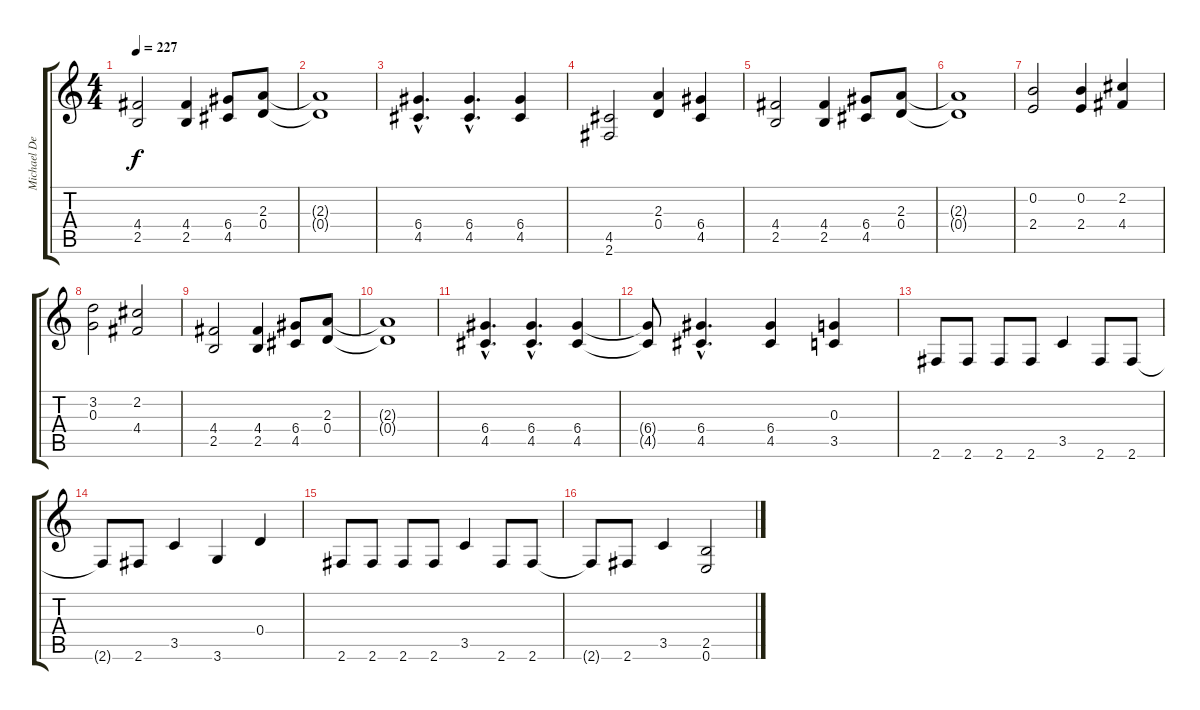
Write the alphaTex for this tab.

\track ("Michael Denner" "Michael De") {instrument distortionguitar}
\staff {score tabs}
\tuning (E4 B3 G3 D3 A2 E2) {hide}
\ts (4 4)
\tempo 227
\clef g2
\ks c
(4.4 2.5).2{dy f} (4.4 2.5).4 (6.4 4.5).8 (2.3 0.4).8 |
(2.3{t} 0.4{t}).1 |
(6.4{hac} 4.5{hac}).4{d} (6.4{hac} 4.5{hac}).4{d} (6.4 4.5).4 |
(4.5 2.6).2 (2.3 0.4).4 (6.4 4.5).4 |
(4.4 2.5).2 (4.4 2.5).4 (6.4 4.5).8 (2.3 0.4).8 |
(2.3{t} 0.4{t}).1 |
(0.2 2.4).2 (0.2 2.4).4 (2.2 4.4).4 |
(3.2 0.3).2 (2.2 4.4).2 |
(4.4 2.5).2 (4.4 2.5).4 (6.4 4.5).8 (2.3 0.4).8 |
(2.3{t} 0.4{t}).1 |
(6.4{hac} 4.5{hac}).4{d} (6.4{hac} 4.5{hac}).4{d} (6.4 4.5).4 |
(6.4{t} 4.5{t}).8 (6.4{hac} 4.5{hac}).4{d} (6.4 4.5).4 (0.3 3.5).4 |
2.6.8 2.6.8 2.6.8 2.6.8 3.5.4 2.6.8 2.6.8 |
2.6{t}.8 2.6.8 3.5.4 3.6.4 0.4.4 |
2.6.8 2.6.8 2.6.8 2.6.8 3.5.4 2.6.8 2.6.8 |
2.6{t}.8 2.6.8 3.5.4 (2.5 0.6).2
